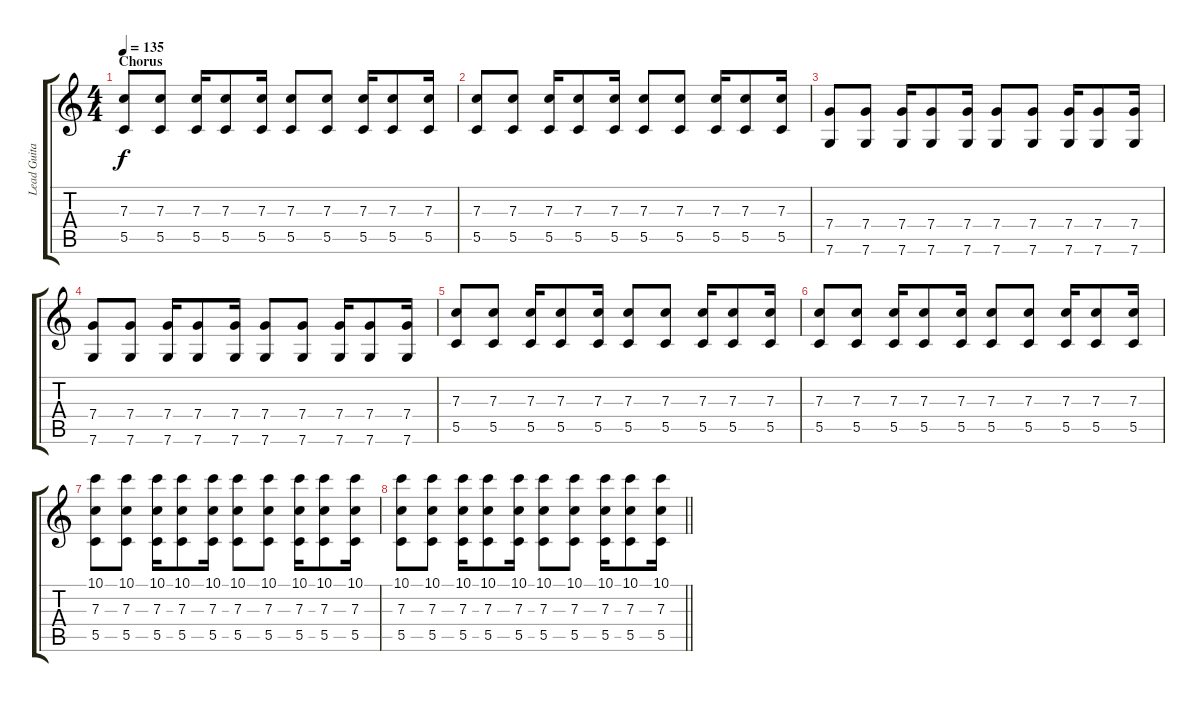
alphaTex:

\track ("Lead Guitar" "Lead Guita") {instrument distortionguitar}
\staff {score tabs}
\tuning (D4 A3 F3 C3 G2 C2) {hide}
\ts (4 4)
\section ("" "Chorus")
\tempo 135
\clef g2
\ks c
(7.3 5.5).8{dy f} (7.3 5.5).8 (7.3 5.5).16 (7.3 5.5).8 (7.3 5.5).16 (7.3 5.5).8 (7.3 5.5).8 (7.3 5.5).16 (7.3 5.5).8 (7.3 5.5).16 |
(7.3 5.5).8 (7.3 5.5).8 (7.3 5.5).16 (7.3 5.5).8 (7.3 5.5).16 (7.3 5.5).8 (7.3 5.5).8 (7.3 5.5).16 (7.3 5.5).8 (7.3 5.5).16 |
(7.4 7.6).8 (7.4 7.6).8 (7.4 7.6).16 (7.4 7.6).8 (7.4 7.6).16 (7.4 7.6).8 (7.4 7.6).8 (7.4 7.6).16 (7.4 7.6).8 (7.4 7.6).16 |
(7.4 7.6).8 (7.4 7.6).8 (7.4 7.6).16 (7.4 7.6).8 (7.4 7.6).16 (7.4 7.6).8 (7.4 7.6).8 (7.4 7.6).16 (7.4 7.6).8 (7.4 7.6).16 |
(7.3 5.5).8 (7.3 5.5).8 (7.3 5.5).16 (7.3 5.5).8 (7.3 5.5).16 (7.3 5.5).8 (7.3 5.5).8 (7.3 5.5).16 (7.3 5.5).8 (7.3 5.5).16 |
(7.3 5.5).8 (7.3 5.5).8 (7.3 5.5).16 (7.3 5.5).8 (7.3 5.5).16 (7.3 5.5).8 (7.3 5.5).8 (7.3 5.5).16 (7.3 5.5).8 (7.3 5.5).16 |
(10.1 7.3 5.5).8 (10.1 7.3 5.5).8 (10.1 7.3 5.5).16 (10.1 7.3 5.5).8 (10.1 7.3 5.5).16 (10.1 7.3 5.5).8 (10.1 7.3 5.5).8 (10.1 7.3 5.5).16 (10.1 7.3 5.5).8 (10.1 7.3 5.5).16 |
\barLineRight lightlight
(10.1 7.3 5.5).8 (10.1 7.3 5.5).8 (10.1 7.3 5.5).16 (10.1 7.3 5.5).8 (10.1 7.3 5.5).16 (10.1 7.3 5.5).8 (10.1 7.3 5.5).8 (10.1 7.3 5.5).16 (10.1 7.3 5.5).8 (10.1 7.3 5.5).16
